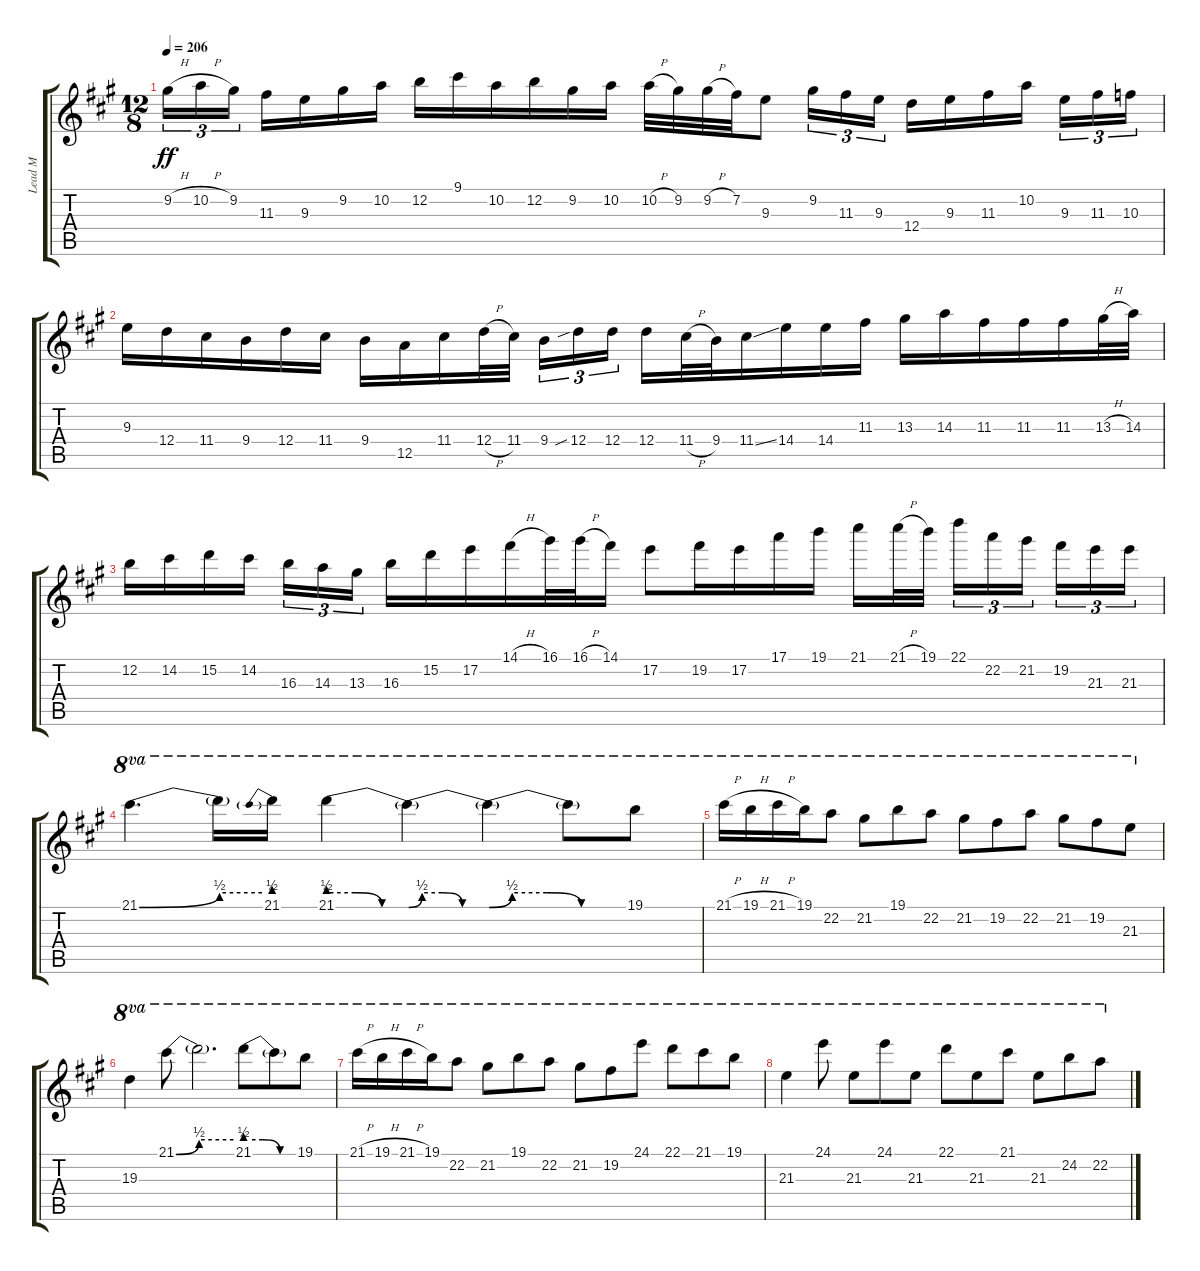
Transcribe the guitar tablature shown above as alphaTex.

\track ("Lead M" "Lead M") {instrument distortionguitar}
\staff {score tabs}
\tuning (E4 B3 G3 D3 A2 E2) {hide}
\ts (12 8)
\tempo 206
\clef g2
\ks a
9.2{h}.16{tu (3 2) dy ff} 10.2{h}.16{tu (3 2)} 9.2.16{tu (3 2) beam splitsecondary} 11.3.16 9.3.16 9.2.16 10.2.16 12.2.16 9.1.16 10.2.16 12.2.16 9.2.16 10.2.16 10.2{h}.32 9.2.32 9.2{h}.32 7.2.32 9.3.8 9.2.16{tu (3 2)} 11.3.16{tu (3 2)} 9.3.16{tu (3 2)} 12.4.16 9.3.16 11.3.16 10.2.16{beam splitsecondary} 9.3.16{tu (3 2)} 11.3.16{tu (3 2)} 10.3.16{tu (3 2)} |
9.3.16 12.4.16 11.4.16 9.4.16 12.4.16 11.4.16 9.4.16 12.5.16 11.4.16 12.4{h}.32 11.4.32{beam splitsecondary} 9.4.16{tu (3 2)} 12.4{sib}.16{tu (3 2)} 12.4.16{tu (3 2)} 12.4.16 11.4{h}.32 9.4.32 11.4{ss}.16 14.4.16 14.4.16 11.3.16 13.3.16 14.3.16 11.3.16 11.3.16 11.3.16 13.3{h}.32 14.3.32 |
12.2.16 14.2.16 15.2.16 14.2.16{beam splitsecondary} 16.3.16{tu (3 2)} 14.3.16{tu (3 2)} 13.3.16{tu (3 2)} 16.3.16 15.2.16 17.2.16 14.1{h}.16 16.1.32 16.1{h}.32 14.1.16 17.2.8 19.2.16 17.2.16 17.1.16 19.1.16 21.1.16 21.1{h}.32 19.1.32{beam splitsecondary} 22.1.16{tu (3 2)} 22.2.16{tu (3 2)} 21.2.16{tu (3 2) beam splitsecondary} 19.2.16{tu (3 2)} 21.3.16{tu (3 2)} 21.3.16{tu (3 2)} |
21.1{be (bend 0 0 60 2)}.4{d ot 8va} 21.1{be (hold 0 2 60 2) t}.16{ot 8va} 21.1{be (prebend 0 2 60 2)}.16{ot 8va} 21.1{be (custom 0 2 20 2 40 0 60 0)}.4{ot 8va} 21.1{be (custom 0 0 10 2 25 2 40 0 60 0) t}.4{ot 8va} 21.1{be (custom 0 0 10 2 25 2 40 0 60 0) t}.4{ot 8va} 21.1{t}.8{ot 8va} 19.1.8{ot 8va} |
21.1{h}.16{ot 8va} 19.1{h}.16{ot 8va} 21.1{h}.16{ot 8va} 19.1.16{ot 8va} 22.2.8{ot 8va} 21.2.8{ot 8va} 19.1.8{ot 8va} 22.2.8{ot 8va} 21.2.8{ot 8va} 19.2.8{ot 8va} 22.2.8{ot 8va} 21.2.8{ot 8va} 19.2.8{ot 8va} 21.3.8{ot 8va} |
19.3.4{ot 8va} 21.1{be (bend 0 0 60 2)}.8{ot 8va} 21.1{be (hold 0 2 60 2) t}.2{d ot 8va} 21.1{be (custom 0 2 20 2 40 0 60 0)}.8{ot 8va} 21.1{t}.8{ot 8va} 19.1.8{ot 8va} |
21.1{h}.16{ot 8va} 19.1{h}.16{ot 8va} 21.1{h}.16{ot 8va} 19.1.16{ot 8va} 22.2.8{ot 8va} 21.2.8{ot 8va} 19.1.8{ot 8va} 22.2.8{ot 8va} 21.2.8{ot 8va} 19.2.8{ot 8va} 24.1.8{ot 8va} 22.1.8{ot 8va} 21.1.8{ot 8va} 19.1.8{ot 8va} |
21.3.4{ot 8va} 24.1.8{ot 8va} 21.3.8{ot 8va} 24.1.8{ot 8va} 21.3.8{ot 8va} 22.1.8{ot 8va} 21.3.8{ot 8va} 21.1.8{ot 8va} 21.3.8{ot 8va} 24.2.8{ot 8va} 22.2.8{ot 8va}
